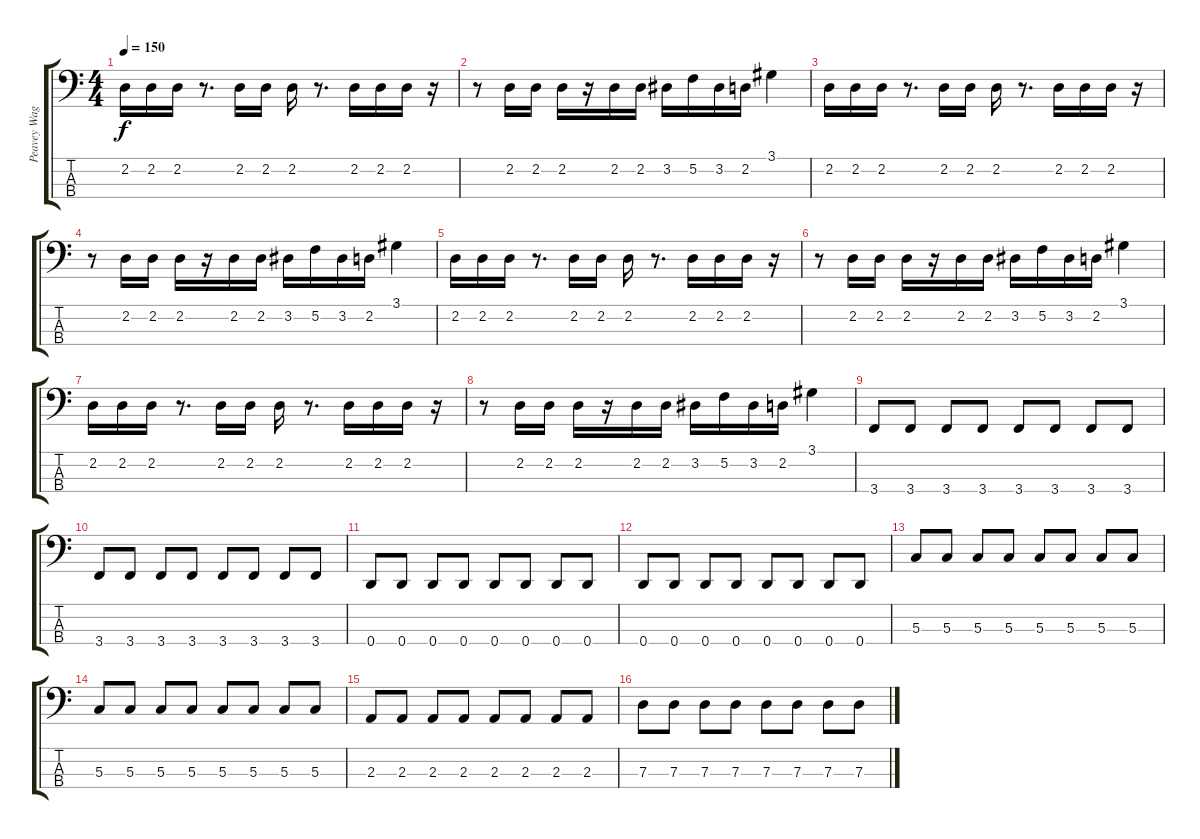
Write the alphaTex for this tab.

\track ("Peavey Wagner" "Peavey Wag") {instrument electricbasspick}
\staff {score tabs}
\tuning (F2 C2 G1 D1) {hide}
\ts (4 4)
\tempo 150
\clef f4
\ks c
2.2.16{dy f} 2.2.16 2.2.16 r.8{d} 2.2.16 2.2.16 2.2.16 r.8{d} 2.2.16 2.2.16 2.2.16 r.16 |
r.8 2.2.16 2.2.16 2.2.16 r.16 2.2.16 2.2.16 3.2.16 5.2.16 3.2.16 2.2.16 3.1.4 |
2.2.16 2.2.16 2.2.16 r.8{d} 2.2.16 2.2.16 2.2.16 r.8{d} 2.2.16 2.2.16 2.2.16 r.16 |
r.8 2.2.16 2.2.16 2.2.16 r.16 2.2.16 2.2.16 3.2.16 5.2.16 3.2.16 2.2.16 3.1.4 |
2.2.16 2.2.16 2.2.16 r.8{d} 2.2.16 2.2.16 2.2.16 r.8{d} 2.2.16 2.2.16 2.2.16 r.16 |
r.8 2.2.16 2.2.16 2.2.16 r.16 2.2.16 2.2.16 3.2.16 5.2.16 3.2.16 2.2.16 3.1.4 |
2.2.16 2.2.16 2.2.16 r.8{d} 2.2.16 2.2.16 2.2.16 r.8{d} 2.2.16 2.2.16 2.2.16 r.16 |
r.8 2.2.16 2.2.16 2.2.16 r.16 2.2.16 2.2.16 3.2.16 5.2.16 3.2.16 2.2.16 3.1.4 |
3.4.8 3.4.8 3.4.8 3.4.8 3.4.8 3.4.8 3.4.8 3.4.8 |
3.4.8 3.4.8 3.4.8 3.4.8 3.4.8 3.4.8 3.4.8 3.4.8 |
0.4.8 0.4.8 0.4.8 0.4.8 0.4.8 0.4.8 0.4.8 0.4.8 |
0.4.8 0.4.8 0.4.8 0.4.8 0.4.8 0.4.8 0.4.8 0.4.8 |
5.3.8 5.3.8 5.3.8 5.3.8 5.3.8 5.3.8 5.3.8 5.3.8 |
5.3.8 5.3.8 5.3.8 5.3.8 5.3.8 5.3.8 5.3.8 5.3.8 |
2.3.8 2.3.8 2.3.8 2.3.8 2.3.8 2.3.8 2.3.8 2.3.8 |
7.3.8 7.3.8 7.3.8 7.3.8 7.3.8 7.3.8 7.3.8 7.3.8
